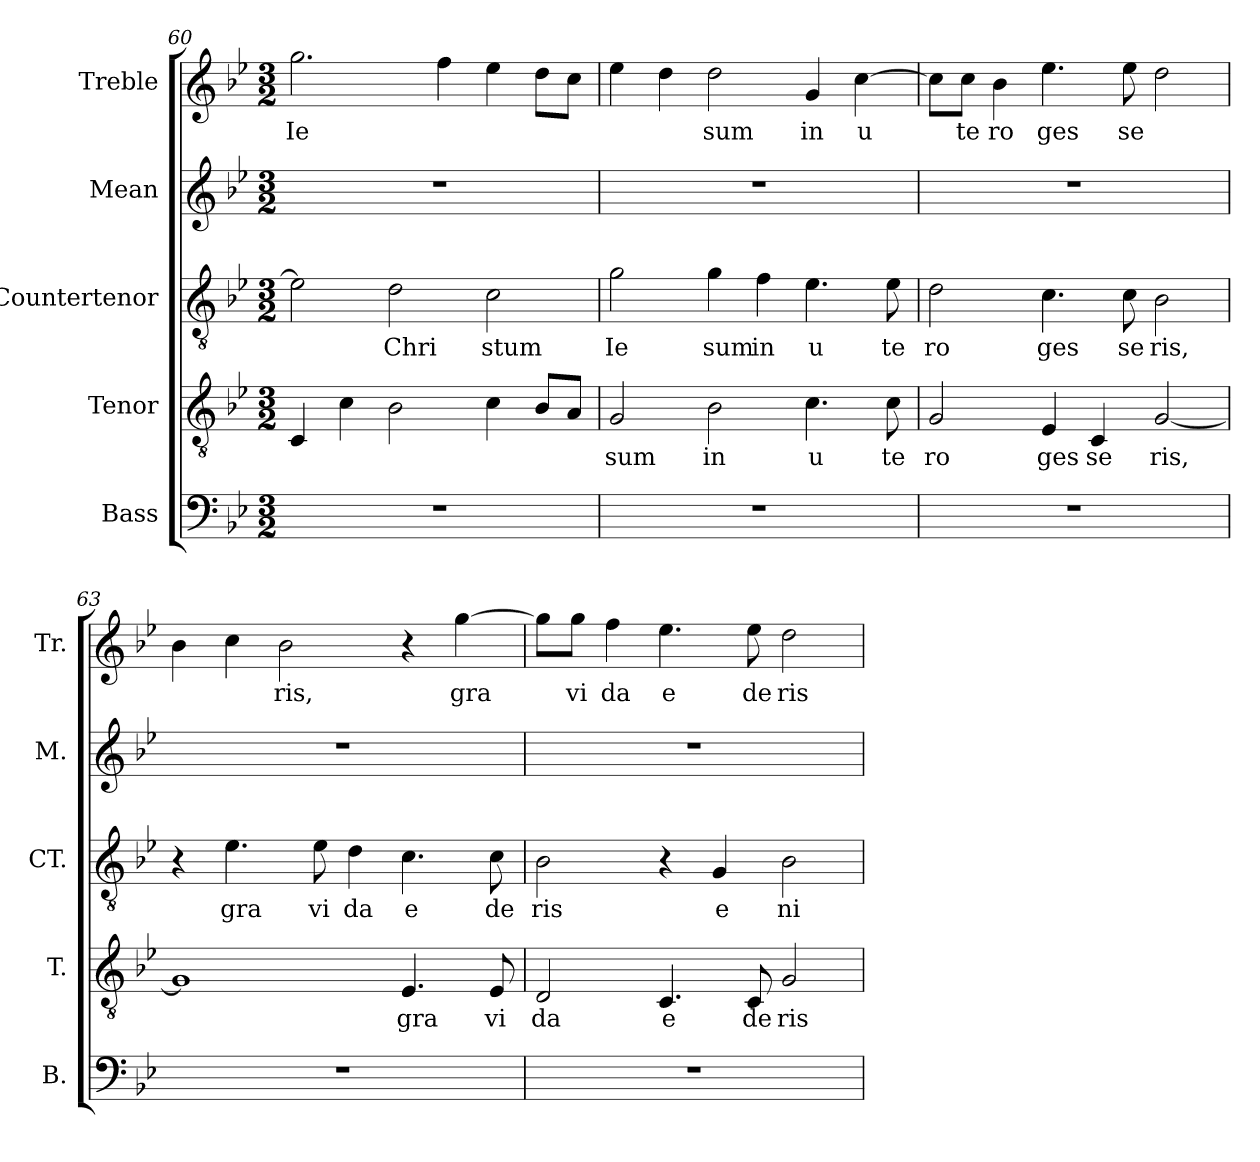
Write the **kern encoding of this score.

**kern	**kern	**text	**kern	**text	**kern	**kern	**text
*part5	*part4	*part4	*part3	*part3	*part2	*part1	*part1
*staff5	*staff4	*staff4	*staff3	*staff3	*staff2	*staff1	*staff1
*I"Bass	*I"Tenor	*	*I"Countertenor	*	*I"Mean	*I"Treble	*
*I'B.	*I'T.	*	*I'CT.	*	*I'M.	*I'Tr.	*
*clefF4	*clefGv2	*	*clefGv2	*	*clefG2	*clefG2	*
*	*ITrd7c12	*	*ITrd7c12	*	*	*	*
*k[b-e-]	*k[b-e-]	*	*k[b-e-]	*	*k[b-e-]	*k[b-e-]	*
*g:	*g:	*	*g:	*	*g:	*g:	*
*M3/2	*M3/2	*	*M3/2	*	*M3/2	*M3/2	*
=60	=60	=60	=60	=60	=60	=60	=60
!LO:N:vis=1	!	!	!	!	!LO:N:vis=1	!	!
!	!	!	!	!	!	!	!LO:LY:b:color=#000000
1.r	4CCi/	.	2E-i\]	.	1.r	2.ggi\	Ie
.	4Ci\	.	.	.	.	.	.
!	!	!	!	!LO:LY:b:color=#000000	!	!	!
.	2BB-i\	.	2Di\	Chri	.	.	.
.	.	.	.	.	.	4ffi\	.
!	!	!	!	!LO:LY:b:color=#000000	!	!	!
.	4Ci\	.	2Ci\	stum	.	4ee-i\	.
.	8BB-i/L	.	.	.	.	8ddi\L	.
.	8AAi/J	.	.	.	.	8cci\J	.
=61	=61	=61	=61	=61	=61	=61	=61
!LO:N:vis=1	!	!	!	!	!	!	!
!	!	!LO:LY:b:color=#000000	!	!	!	!	!
!	!	!	!	!LO:LY:b:color=#000000	!LO:N:vis=1	!	!
1.r	2GGi/	sum	2Gi\	Ie	1.r	4ee-i\	.
.	.	.	.	.	.	4ddi\	.
!	!	!LO:LY:b:color=#000000	!	!	!	!	!
!	!	!	!	!LO:LY:b:color=#000000	!	!	!
!	!	!	!	!	!	!	!LO:LY:b:color=#000000
.	2BB-i\	in	4Gi\	sum	.	2ddi\	sum
!	!	!	!	!LO:LY:b:color=#000000	!	!	!
.	.	.	4Fi\	in	.	.	.
!	!	!LO:LY:b:color=#000000	!	!	!	!	!
!	!	!	!	!LO:LY:b:color=#000000	!	!	!
!	!	!	!	!	!	!	!LO:LY:b:color=#000000
.	4.Ci\	u	4.E-i\	u	.	4gi/	in
!	!	!	!	!	!	!	!LO:LY:b:color=#000000
.	.	.	.	.	.	[>4cci\	u
!	!	!LO:LY:b:color=#000000	!	!	!	!	!
!	!	!	!	!LO:LY:b:color=#000000	!	!	!
.	8Ci\	te	8E-i\	te	.	.	.
!!LO:PB:g=z
=62	=62	=62	=62	=62	=62	=62	=62
!LO:N:vis=1	!	!	!	!	!	!	!
!	!	!LO:LY:b:color=#000000	!	!	!	!	!
!	!	!	!	!LO:LY:b:color=#000000	!LO:N:vis=1	!	!
1.r	2GGi/	ro	2Di\	ro	1.r	8cci\L]	.
!	!	!	!	!	!	!	!LO:LY:b:color=#000000
.	.	.	.	.	.	8cci\J	te
!	!	!	!	!	!	!	!LO:LY:b:color=#000000
.	.	.	.	.	.	4b-i\	ro
!	!	!LO:LY:b:color=#000000	!	!	!	!	!
!	!	!	!	!LO:LY:b:color=#000000	!	!	!
!	!	!	!	!	!	!	!LO:LY:b:color=#000000
.	4EE-i/	ges	4.Ci\	ges	.	4.ee-i\	ges
!	!	!LO:LY:b:color=#000000	!	!	!	!	!
.	4CCi/	se	.	.	.	.	.
!	!	!	!	!LO:LY:b:color=#000000	!	!	!
!	!	!	!	!	!	!	!LO:LY:b:color=#000000
.	.	.	8Ci\	se	.	8ee-i\	se
!	!	!LO:LY:b:color=#000000	!	!	!	!	!
!	!	!	!	!LO:LY:b:color=#000000	!	!	!
.	[<2GGi/	ris,	2BB-i\	ris,	.	2ddi\	.
=63	=63	=63	=63	=63	=63	=63	=63
!LO:N:vis=1	!	!	!	!	!LO:N:vis=1	!	!
1.r	1GGi]	.	4r	.	1.r	4b-i\	.
!	!	!	!	!LO:LY:b:color=#000000	!	!	!
.	.	.	4.E-i\	gra	.	4cci\	.
!	!	!	!	!	!	!	!LO:LY:b:color=#000000
.	.	.	.	.	.	2b-i\	ris,
!	!	!	!	!LO:LY:b:color=#000000	!	!	!
.	.	.	8E-i\	vi	.	.	.
!	!	!	!	!LO:LY:b:color=#000000	!	!	!
.	.	.	4Di\	da	.	.	.
!	!	!LO:LY:b:color=#000000	!	!	!	!	!
!	!	!	!	!LO:LY:b:color=#000000	!	!	!
.	4.EE-i/	gra	4.Ci\	e	.	4r	.
!	!	!	!	!	!	!	!LO:LY:b:color=#000000
.	.	.	.	.	.	[>4ggi\	gra
!	!	!LO:LY:b:color=#000000	!	!	!	!	!
!	!	!	!	!LO:LY:b:color=#000000	!	!	!
.	8EE-i/	vi	8Ci\	de	.	.	.
=64	=64	=64	=64	=64	=64	=64	=64
!LO:N:vis=1	!	!	!	!	!	!	!
!	!	!LO:LY:b:color=#000000	!	!	!	!	!
!	!	!	!	!LO:LY:b:color=#000000	!LO:N:vis=1	!	!
1.r	2DDi/	da	2BB-i\	ris	1.r	8ggi\L]	.
!	!	!	!	!	!	!	!LO:LY:b:color=#000000
.	.	.	.	.	.	8ggi\J	vi
!	!	!	!	!	!	!	!LO:LY:b:color=#000000
.	.	.	.	.	.	4ffi\	da
!	!	!LO:LY:b:color=#000000	!	!	!	!	!
!	!	!	!	!	!	!	!LO:LY:b:color=#000000
.	4.CCi/	e	4r	.	.	4.ee-i\	e
!	!	!	!	!LO:LY:b:color=#000000	!	!	!
.	.	.	4GGi/	e	.	.	.
!	!	!LO:LY:b:color=#000000	!	!	!	!	!
!	!	!	!	!	!	!	!LO:LY:b:color=#000000
.	8CCi/	de	.	.	.	8ee-i\	de
!	!	!LO:LY:b:color=#000000	!	!	!	!	!
!	!	!	!	!LO:LY:b:color=#000000	!	!	!
!	!	!	!	!	!	!	!LO:LY:b:color=#000000
.	2GGi/	ris	2BB-i\	ni	.	2ddi\	ris
=	=	=	=	=	=	=	=
*-	*-	*-	*-	*-	*-	*-	*-
